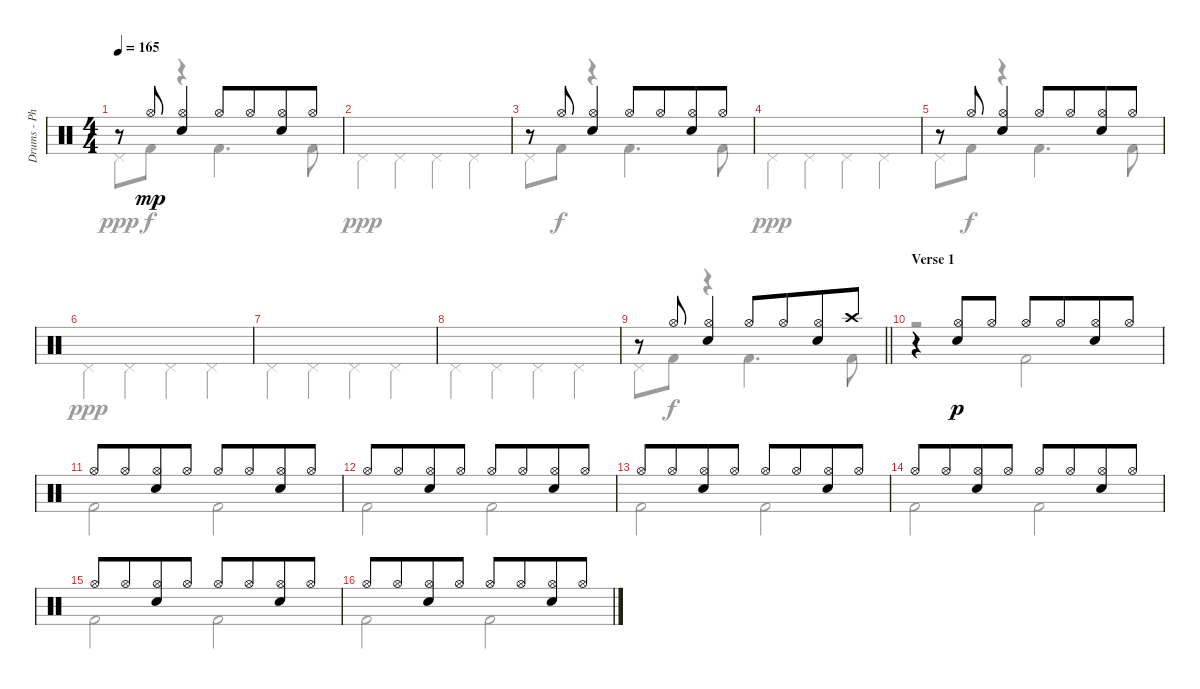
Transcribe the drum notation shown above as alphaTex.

\track ("Drums - Phil Rudd" "Drums - Ph") {instrument percussion}
\staff {score}
\articulation defaults
\voice
\ts (4 4)
\tempo 165
\clef neutral
\ks c
r.8{dy mp} "Hi-Hat (open)".8 ("Electric Snare (hit)" "Hi-Hat (open)").4 "Hi-Hat (open)".8 "Hi-Hat (open)".8{beam merge} ("Electric Snare (hit)" "Hi-Hat (open)").8 "Hi-Hat (open)".8 |
|
r.8 "Hi-Hat (open)".8 ("Electric Snare (hit)" "Hi-Hat (open)").4 "Hi-Hat (open)".8 "Hi-Hat (open)".8{beam merge} ("Electric Snare (hit)" "Hi-Hat (open)").8 "Hi-Hat (open)".8 |
|
r.8 "Hi-Hat (open)".8 ("Electric Snare (hit)" "Hi-Hat (open)").4 "Hi-Hat (open)".8 "Hi-Hat (open)".8{beam merge} ("Electric Snare (hit)" "Hi-Hat (open)").8 "Hi-Hat (open)".8 |
|
|
|
\barLineRight lightlight
r.8 "Hi-Hat (open)".8 ("Electric Snare (hit)" "Hi-Hat (open)").4 "Hi-Hat (open)".8 "Hi-Hat (open)".8{beam merge} ("Electric Snare (hit)" "Hi-Hat (open)").8 "Crash high (hit)".8 |
\section ("" "Verse 1")
r.4 ("Hi-Hat (open)" "Electric Snare (hit)").8{dy p} "Hi-Hat (open)".8 "Hi-Hat (open)".8 "Hi-Hat (open)".8{beam merge} ("Hi-Hat (open)" "Electric Snare (hit)").8 "Hi-Hat (open)".8 |
"Hi-Hat (open)".8 "Hi-Hat (open)".8{beam merge} ("Hi-Hat (open)" "Electric Snare (hit)").8 "Hi-Hat (open)".8 "Hi-Hat (open)".8 "Hi-Hat (open)".8{beam merge} ("Hi-Hat (open)" "Electric Snare (hit)").8 "Hi-Hat (open)".8 |
"Hi-Hat (open)".8 "Hi-Hat (open)".8{beam merge} ("Hi-Hat (open)" "Electric Snare (hit)").8 "Hi-Hat (open)".8 "Hi-Hat (open)".8 "Hi-Hat (open)".8{beam merge} ("Hi-Hat (open)" "Electric Snare (hit)").8 "Hi-Hat (open)".8 |
"Hi-Hat (open)".8 "Hi-Hat (open)".8{beam merge} ("Hi-Hat (open)" "Electric Snare (hit)").8 "Hi-Hat (open)".8 "Hi-Hat (open)".8 "Hi-Hat (open)".8{beam merge} ("Hi-Hat (open)" "Electric Snare (hit)").8 "Hi-Hat (open)".8 |
"Hi-Hat (open)".8 "Hi-Hat (open)".8{beam merge} ("Hi-Hat (open)" "Electric Snare (hit)").8 "Hi-Hat (open)".8 "Hi-Hat (open)".8 "Hi-Hat (open)".8{beam merge} ("Hi-Hat (open)" "Electric Snare (hit)").8 "Hi-Hat (open)".8 |
"Hi-Hat (open)".8 "Hi-Hat (open)".8{beam merge} ("Hi-Hat (open)" "Electric Snare (hit)").8 "Hi-Hat (open)".8 "Hi-Hat (open)".8 "Hi-Hat (open)".8{beam merge} ("Hi-Hat (open)" "Electric Snare (hit)").8 "Hi-Hat (open)".8 |
"Hi-Hat (open)".8 "Hi-Hat (open)".8{beam merge} ("Hi-Hat (open)" "Electric Snare (hit)").8 "Hi-Hat (open)".8 "Hi-Hat (open)".8 "Hi-Hat (open)".8{beam merge} ("Hi-Hat (open)" "Electric Snare (hit)").8 "Hi-Hat (open)".8
\voice
\clef neutral
\ottava regular
\simile none
\ks c "Pedal Hi-Hat (hit)".8{dy ppp} "Kick (hit) 2".8{dy f}
r.4 "Kick (hit) 2".4{d} "Kick (hit) 2".8 |
"Pedal Hi-Hat (hit)".4{dy ppp} "Pedal Hi-Hat (hit)".4 "Pedal Hi-Hat (hit)".4 "Pedal Hi-Hat (hit)".4 |
"Pedal Hi-Hat (hit)".8 "Kick (hit) 2".8{dy f} r.4 "Kick (hit) 2".4{d} "Kick (hit) 2".8 |
"Pedal Hi-Hat (hit)".4{dy ppp} "Pedal Hi-Hat (hit)".4 "Pedal Hi-Hat (hit)".4 "Pedal Hi-Hat (hit)".4 |
"Pedal Hi-Hat (hit)".8 "Kick (hit) 2".8{dy f} r.4 "Kick (hit) 2".4{d} "Kick (hit) 2".8 |
"Pedal Hi-Hat (hit)".4{dy ppp} "Pedal Hi-Hat (hit)".4 "Pedal Hi-Hat (hit)".4 "Pedal Hi-Hat (hit)".4 |
"Pedal Hi-Hat (hit)".4 "Pedal Hi-Hat (hit)".4 "Pedal Hi-Hat (hit)".4 "Pedal Hi-Hat (hit)".4 |
"Pedal Hi-Hat (hit)".4 "Pedal Hi-Hat (hit)".4 "Pedal Hi-Hat (hit)".4 "Pedal Hi-Hat (hit)".4 |
\barLineRight lightlight "Pedal Hi-Hat (hit)".8 "Kick (hit) 2".8{dy f}
r.4 "Kick (hit) 2".4{d} "Kick (hit) 2".8 |
r.2 "Kick (hit) 2".2 |
"Kick (hit) 2".2 "Kick (hit) 2".2 |
"Kick (hit) 2".2 "Kick (hit) 2".2 |
"Kick (hit) 2".2 "Kick (hit) 2".2 |
"Kick (hit) 2".2 "Kick (hit) 2".2 |
"Kick (hit) 2".2 "Kick (hit) 2".2 |
"Kick (hit) 2".2 "Kick (hit) 2".2
